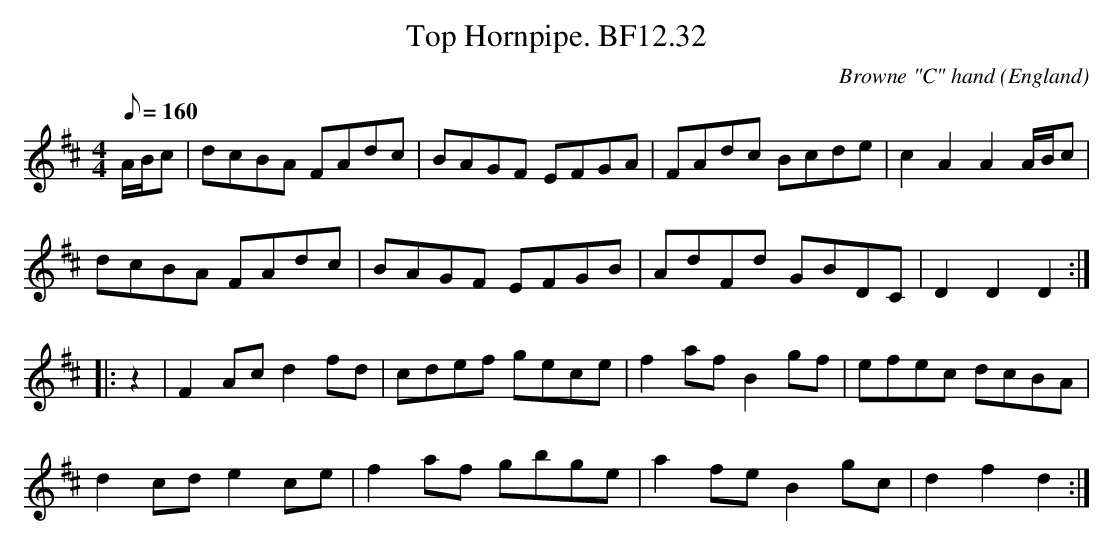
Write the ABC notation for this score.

X:1
T:Top Hornpipe. BF12.32
M:4/4
L:1/8
Q:160
C:Browne "C" hand
O:England
K:D
A/B/c|dcBA FAdc|BAGF EFGA|FAdc Bcde|c2A2A2A/B/c|!
dcBA FAdc|BAGF EFGB|AdFd GBDC|D2D2D2:|!
|:z2|F2Acd2fd|cdef gece|f2afB2gf|efec dcBA|!
d2cde2ce|f2af gbge|a2feB2gc|d2f2d2:|]
